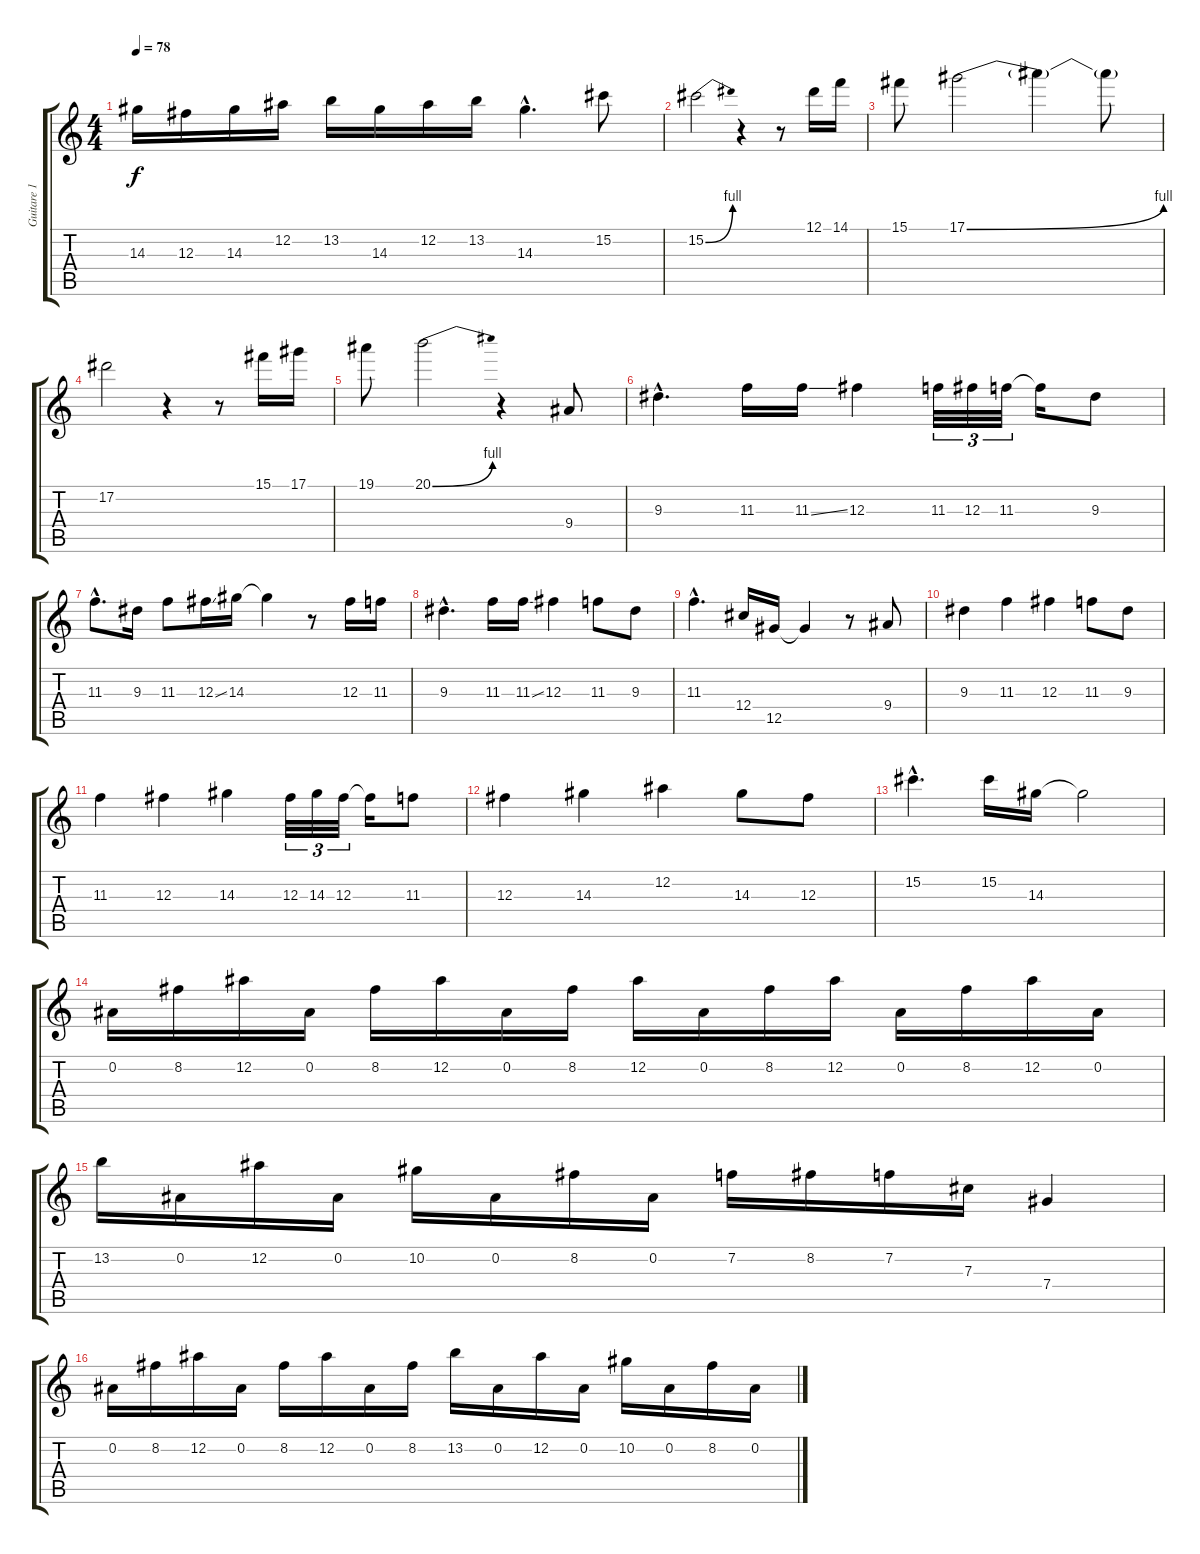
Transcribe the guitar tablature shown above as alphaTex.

\track ("Guitare 1" "Guitare 1") {instrument overdrivenguitar}
\staff {score tabs}
\tuning (Eb4 Bb3 Gb3 Db3 Ab2 Eb2) {hide}
\ts (4 4)
\tempo 78
\clef g2
\ks c
14.3.16{dy f} 12.3.16 14.3.16 12.2.16 13.2.16 14.3.16 12.2.16 13.2.16 14.3{hac}.4{d} 15.2.8 |
15.2{be (bend 0 0 60 4)}.2 r.4 r.8 12.1.16 14.1.16 |
15.1.8 17.1{be (bend 0 0 60 4)}.2 17.1{t}.4 17.1{t}.8 |
17.2.2 r.4 r.8 15.1.16 17.1.16 |
19.1.8 20.1{be (bend 0 0 60 4)}.2 r.4 9.4.8 |
9.3{hac}.4{d instrument electricguitarclean} 11.3.16 11.3{ss}.16 12.3.4 11.3.32{tu (3 2)} 12.3.32{tu (3 2)} 11.3.32{tu (3 2)} 11.3{t}.16 9.3.8 |
11.3{hac}.8{d} 9.3.16 11.3.8 12.3{ss}.16 14.3.16 14.3{t}.4 r.8 12.3.16 11.3.16 |
9.3{hac}.4{d} 11.3.16 11.3{ss}.16 12.3.4 11.3.8 9.3.8 |
11.3{hac}.4{d} 12.4.16 12.5.16 12.5{t}.4 r.8 9.4.8 |
9.3.4 11.3.4 12.3.4 11.3.8 9.3.8 |
11.3.4 12.3.4 14.3.4 12.3.32{tu (3 2)} 14.3.32{tu (3 2)} 12.3.32{tu (3 2)} 12.3{t}.16 11.3.8 |
12.3.4 14.3.4 12.2.4 14.3.8 12.3.8 |
15.2{hac}.4{d} 15.2.16 14.3.16 14.3{t}.2 |
0.2.16 8.2.16 12.2.16 0.2.16 8.2.16 12.2.16 0.2.16 8.2.16 12.2.16 0.2.16 8.2.16 12.2.16 0.2.16 8.2.16 12.2.16 0.2.16 |
13.2.16 0.2.16 12.2.16 0.2.16 10.2.16 0.2.16 8.2.16 0.2.16 7.2.16 8.2.16 7.2.16 7.3.16 7.4.4 |
0.2.16 8.2.16 12.2.16 0.2.16 8.2.16 12.2.16 0.2.16 8.2.16 13.2.16 0.2.16 12.2.16 0.2.16 10.2.16 0.2.16 8.2.16 0.2.16
